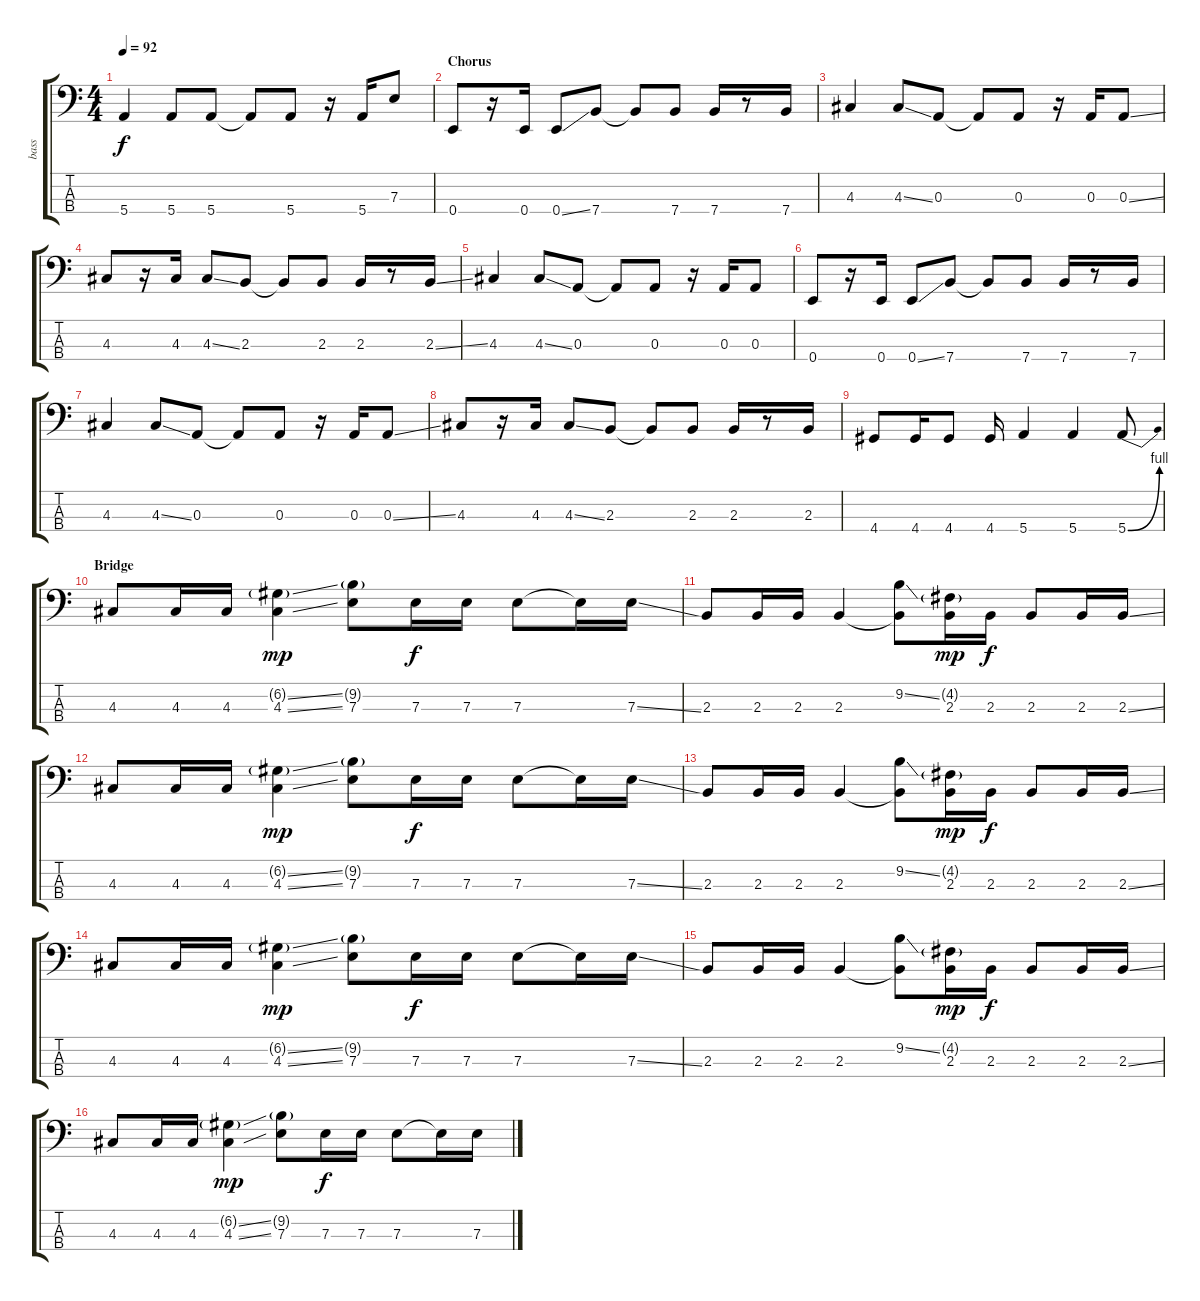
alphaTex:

\track ("bass" "bass") {instrument electricbassfinger}
\staff {score tabs}
\tuning (G2 D2 A1 E1) {hide}
\ts (4 4)
\tempo 92
\clef f4
\ks c
5.4.4{dy f} 5.4.8 5.4.8 5.4{t}.8 5.4.8 r.16 5.4.16 7.3.8 |
\section ("" "Chorus")
0.4.8 r.16 0.4.16 0.4{ss}.8 7.4.8 7.4{t}.8 7.4.8 7.4.16 r.8 7.4.16 |
4.3.4 4.3{ss}.8 0.3.8 0.3{t}.8 0.3.8 r.16 0.3.16 0.3{ss}.8 |
4.3.8 r.16 4.3.16 4.3{ss}.8 2.3.8 2.3{t}.8 2.3.8 2.3.16 r.8 2.3{ss}.16 |
4.3.4 4.3{ss}.8 0.3.8 0.3{t}.8 0.3.8 r.16 0.3.16 0.3.8 |
0.4.8 r.16 0.4.16 0.4{ss}.8 7.4.8 7.4{t}.8 7.4.8 7.4.16 r.8 7.4.16 |
4.3.4 4.3{ss}.8 0.3.8 0.3{t}.8 0.3.8 r.16 0.3.16 0.3{ss}.8 |
4.3.8 r.16 4.3.16 4.3{ss}.8 2.3.8 2.3{t}.8 2.3.8 2.3.16 r.8 2.3.16 |
4.4.8 4.4.16 4.4.8 4.4.16 5.4.4 5.4.4 5.4{be (bend 0 0 60 4)}.8 |
\section ("" "Bridge")
4.3.8 4.3.16 4.3.16 (6.2{ss g} 4.3{ss}).4{dy mp} (9.2{g} 7.3).8 7.3.16{dy f} 7.3.16 7.3.8 7.3{t}.16 7.3{ss}.16 |
2.3.8 2.3.16 2.3.16 2.3.4 (9.2{ss} 2.3{t}).8 (4.2{g} 2.3).16{dy mp} 2.3.16{dy f} 2.3.8 2.3.16 2.3{ss}.16 |
4.3.8 4.3.16 4.3.16 (6.2{ss g} 4.3{ss}).4{dy mp} (9.2{g} 7.3).8 7.3.16{dy f} 7.3.16 7.3.8 7.3{t}.16 7.3{ss}.16 |
2.3.8 2.3.16 2.3.16 2.3.4 (9.2{ss} 2.3{t}).8 (4.2{g} 2.3).16{dy mp} 2.3.16{dy f} 2.3.8 2.3.16 2.3{ss}.16 |
4.3.8 4.3.16 4.3.16 (6.2{ss g} 4.3{ss}).4{dy mp} (9.2{g} 7.3).8 7.3.16{dy f} 7.3.16 7.3.8 7.3{t}.16 7.3{ss}.16 |
2.3.8 2.3.16 2.3.16 2.3.4 (9.2{ss} 2.3{t}).8 (4.2{g} 2.3).16{dy mp} 2.3.16{dy f} 2.3.8 2.3.16 2.3{ss}.16 |
4.3.8 4.3.16 4.3.16 (6.2{ss g} 4.3{ss}).4{dy mp} (9.2{g} 7.3).8 7.3.16{dy f} 7.3.16 7.3.8 7.3{t}.16 7.3{ss}.16
